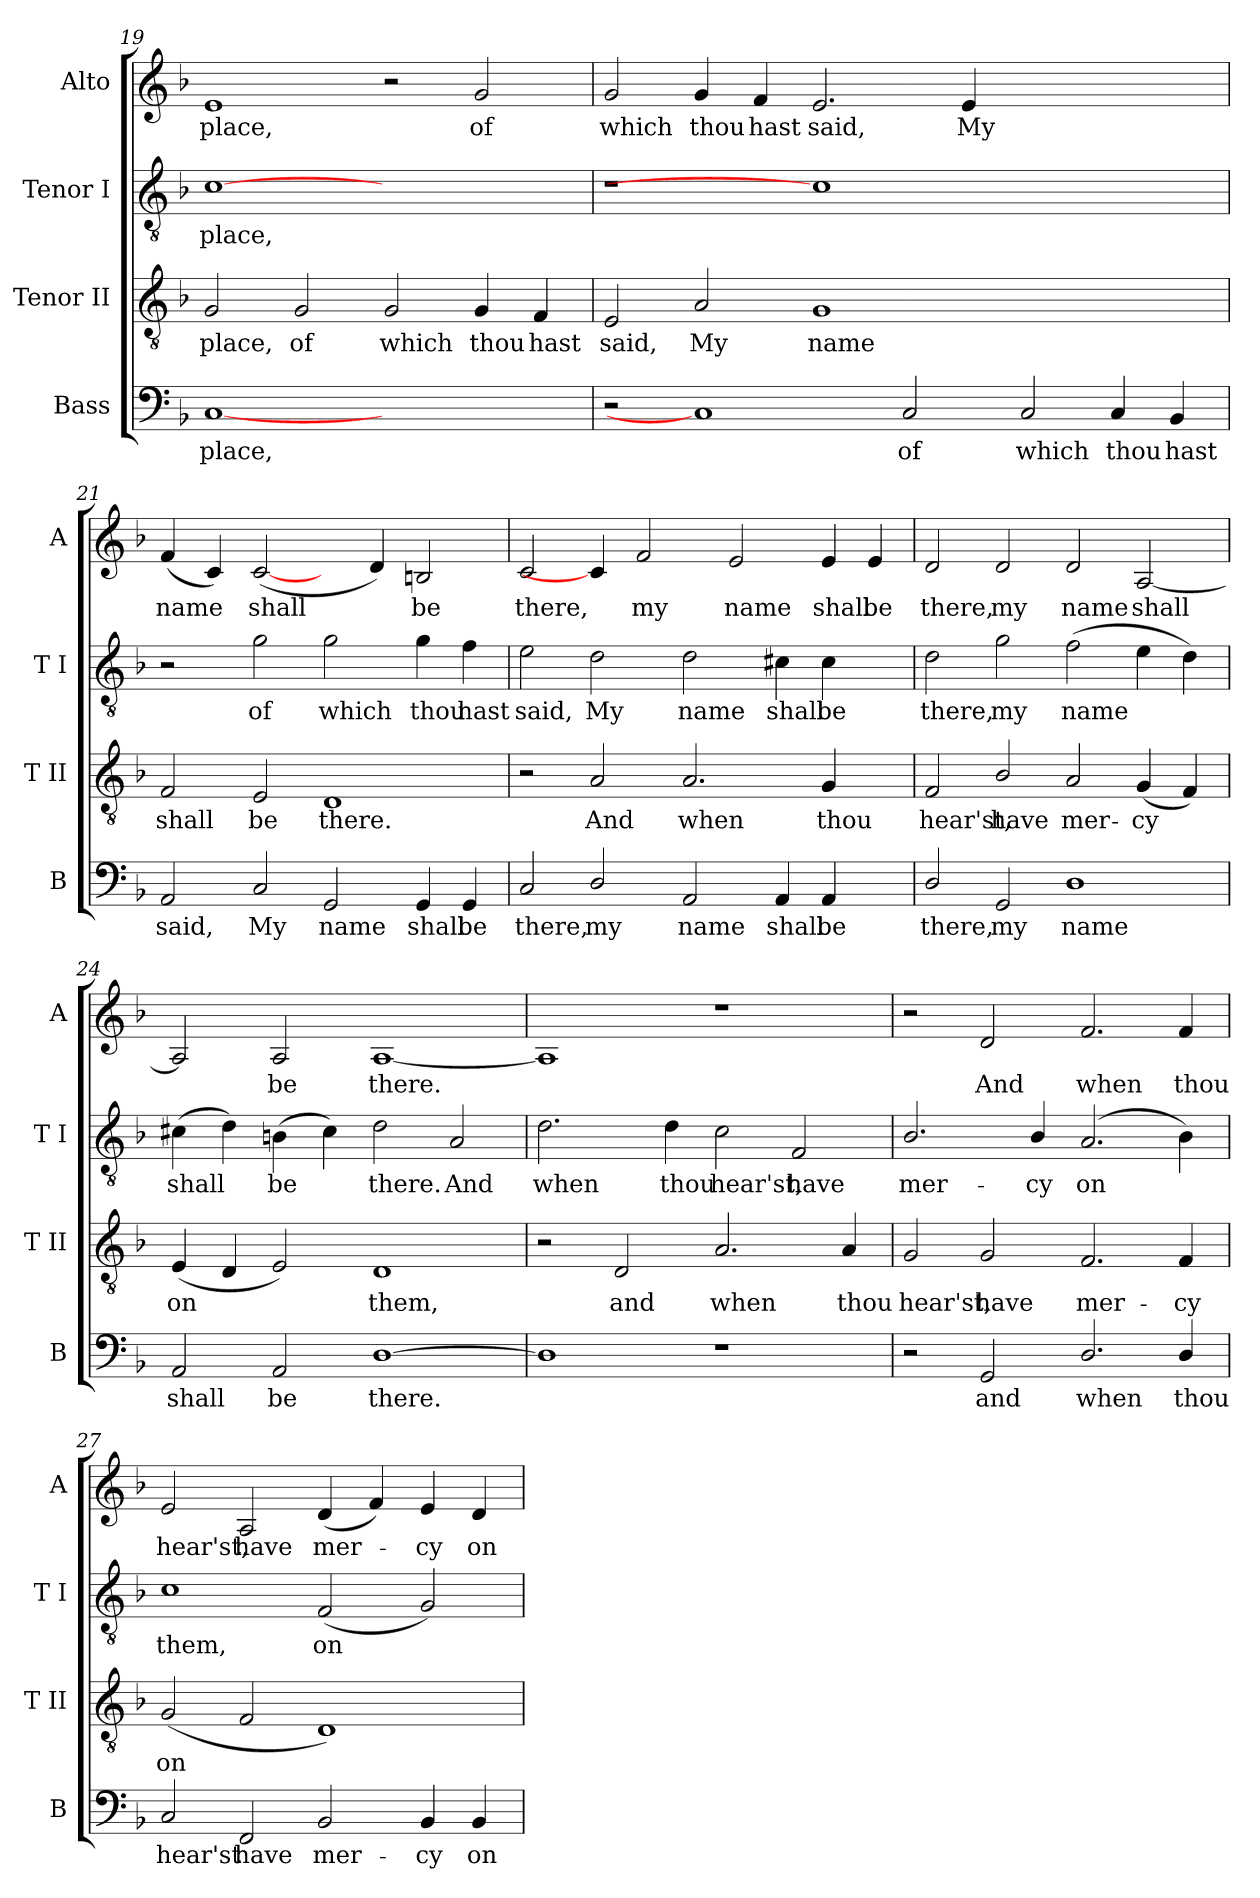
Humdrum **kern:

**kern	**text	**kern	**text	**kern	**text	**kern	**text
*part4	*part4	*part3	*part3	*part2	*part2	*part1	*part1
*staff4	*staff4	*staff3	*staff3	*staff2	*staff2	*staff1	*staff1
*I"Bass	*	*I"Tenor II	*	*I"Tenor I	*	*I"Alto	*
*I'B	*	*I'T II	*	*I'T I	*	*I'A	*
*clefF4	*	*clefGv2	*	*clefGv2	*	*clefG2	*
*k[b-]	*	*k[b-]	*	*k[b-]	*	*k[b-]	*
*F:	*	*F:	*	*F:	*	*F:	*
=19	=19	=19	=19	=19	=19	=19	=19
!	!LO:LY:b	!	!LO:LY:b	!	!LO:LY:b	!	!LO:LY:b
[1C	place,	2G/	place,	[1c	place,	1e	place,
!	!	!	!LO:LY:b	!	!	!	!
.	.	2G/	of	.	.	.	.
!	!	!	!LO:LY:b	!	!	!	!
1ryy	.	2G/	which	1ryy	.	2r	.
!	!	!	!LO:LY:b	!	!	!	!LO:LY:b
.	.	4G/	thou	.	.	2g/	of
!	!	!	!LO:LY:b	!	!	!	!
.	.	4F/	hast	.	.	.	.
!!LO:PB:g=z
=20	=20	=20	=20	=20	=20	=20	=20
!	!	!	!LO:LY:b	!	!	!	!LO:LY:b
2r	.	2E/	said,	1r	.	2g/	which
!	!	!	!LO:LY:b	!	!	!	!LO:LY:b
1C]	.	2A/	My	.	.	4g/	thou
!	!	!	!	!	!	!	!LO:LY:b
.	.	.	.	.	.	4f/	hast
!	!	!	!LO:LY:b	!	!	!	!LO:LY:b
.	.	1G	name	1c]	.	2.e/	said,
!	!LO:LY:b	!	!	!	!	!	!
2C/	of	.	.	.	.	.	.
!	!	!	!	!	!	!	!LO:LY:b
.	.	.	.	.	.	4e/	My
!	!LO:LY:b	!	!	!	!	!	!
2C/	which	1ryy	.	1ryy	.	1ryy	.
!	!LO:LY:b	!	!	!	!	!	!
4C/	thou	.	.	.	.	.	.
!	!LO:LY:b	!	!	!	!	!	!
4BB-/	hast	.	.	.	.	.	.
=21	=21	=21	=21	=21	=21	=21	=21
!	!LO:LY:b	!	!LO:LY:b	!	!	!	!LO:LY:b
2AA/	said,	2F/	shall	2r	.	(<4f/	name
.	.	.	.	.	.	4c/)	.
!	!LO:LY:b	!	!LO:LY:b	!	!LO:LY:b	!	!LO:LY:b
2C/	My	2E/	be	2g\	of	(<[2c/	shall
!	!LO:LY:b	!	!LO:LY:b	!	!LO:LY:b	!	!
2GG/	name	1D	there.	2g\	which	4ryy	.
.	.	.	.	.	.	4d/)	.
!	!LO:LY:b	!	!	!	!LO:LY:b	!	!LO:LY:b
4GG/	shall	.	.	4g\	thou	2Bn/	be
!	!LO:LY:b	!	!	!	!LO:LY:b	!	!
4GG/	be	.	.	4f\	hast	.	.
=22	=22	=22	=22	=22	=22	=22	=22
!	!LO:LY:b	!	!	!	!LO:LY:b	!	!LO:LY:b
2C/	there,	2r	.	2e\	said,	2c/	there,
!	!LO:LY:b	!	!LO:LY:b	!	!LO:LY:b	!	!
2D/	my	2A/	And	2d\	My	4c/]	.
!	!	!	!	!	!	!	!LO:LY:b
.	.	.	.	.	.	2f/	my
!	!LO:LY:b	!	!LO:LY:b	!	!LO:LY:b	!	!
2AA/	name	2.A/	when	2d\	name	.	.
!	!	!	!	!	!	!	!LO:LY:b
.	.	.	.	.	.	2e/	name
!	!LO:LY:b	!	!	!	!LO:LY:b	!	!
4AA/	shall	.	.	4c#X\	shall	.	.
!	!LO:LY:b	!	!LO:LY:b	!	!LO:LY:b	!	!LO:LY:b
4AA/	be	4G/	thou	4c#\	be	4e/	shall
!	!	!	!	!	!	!	!LO:LY:b
4ryy	.	4ryy	.	4ryy	.	4e/	be
!!LO:LB:g=z
=23	=23	=23	=23	=23	=23	=23	=23
!	!LO:LY:b	!	!LO:LY:b	!	!LO:LY:b	!	!LO:LY:b
2D/	there,	2F/	hear'st,	2d\	there,	2d/	there,
!	!LO:LY:b	!	!LO:LY:b	!	!LO:LY:b	!	!LO:LY:b
2GG/	my	2B-/	have	2g\	my	2d/	my
!	!LO:LY:b	!	!LO:LY:b	!	!LO:LY:b	!	!LO:LY:b
1D	name	2A/	mer-	(>2f\	name	2d/	name
!	!	!	!LO:LY:b	!	!	!	!LO:LY:b
.	.	(<4G/	-cy	4e\	.	[2A/	shall
.	.	4F/)	.	4d\)	.	.	.
=24	=24	=24	=24	=24	=24	=24	=24
!	!LO:LY:b	!	!LO:LY:b	!	!LO:LY:b	!	!
2AA/	shall	(<4E/	on	(>4c#X\	shall	2A/]	.
.	.	4D/	.	4d\)	.	.	.
!	!LO:LY:b	!	!	!	!LO:LY:b	!	!LO:LY:b
2AA/	be	2E/)	.	(>4Bn\	be	2A/	be
.	.	.	.	4c#\)	.	.	.
!	!LO:LY:b	!	!LO:LY:b	!	!LO:LY:b	!	!LO:LY:b
[1D	there.	1D	them,	2d\	there.	[1A	there.
!	!	!	!	!	!LO:LY:b	!	!
.	.	.	.	2A/	And	.	.
=25	=25	=25	=25	=25	=25	=25	=25
!	!	!	!	!	!LO:LY:b	!	!
1D]	.	2r	.	2.d\	when	1A]	.
!	!	!	!LO:LY:b	!	!	!	!
.	.	2D/	and	.	.	.	.
!	!	!	!	!	!LO:LY:b	!	!
.	.	.	.	4d\	thou	.	.
!	!	!	!LO:LY:b	!	!LO:LY:b	!	!
1r	.	2.A/	when	2c\	hear'st,	1r	.
!	!	!	!	!	!LO:LY:b	!	!
.	.	.	.	2F/	have	.	.
!	!	!	!LO:LY:b	!	!	!	!
.	.	4A/	thou	.	.	.	.
!!LO:LB:g=z
=26	=26	=26	=26	=26	=26	=26	=26
!	!	!	!LO:LY:b	!	!LO:LY:b	!	!
2r	.	2G/	hear'st,	2.B-/	mer-	2r	.
!	!LO:LY:b	!	!LO:LY:b	!	!	!	!LO:LY:b
2GG/	and	2G/	have	.	.	2d/	And
!	!	!	!	!	!LO:LY:b	!	!
.	.	.	.	4B-/	-cy	.	.
!	!LO:LY:b	!	!LO:LY:b	!	!LO:LY:b	!	!LO:LY:b
2.D/	when	2.F/	mer-	(<2.A/	on	2.f/	when
!	!LO:LY:b	!	!LO:LY:b	!	!	!	!LO:LY:b
4D/	thou	4F/	-cy	4B-\)	.	4f/	thou
!!LO:PB:g=z
=27	=27	=27	=27	=27	=27	=27	=27
!	!LO:LY:b	!	!LO:LY:b	!	!LO:LY:b	!	!LO:LY:b
2C/	hear'st	(<2G/	on	1c	them,	2e/	hear'st,
!	!LO:LY:b	!	!	!	!	!	!LO:LY:b
2FF/	have	2F/	.	.	.	2A/	have
!	!LO:LY:b	!	!	!	!LO:LY:b	!	!LO:LY:b
2BB-i/	mer-	1D)	.	(<2F/	on	(<4d/	mer-
.	.	.	.	.	.	4f/)	.
!	!LO:LY:b	!	!	!	!	!	!LO:LY:b
4BB-/	-cy	.	.	2G/)	.	4e/	-cy
!	!LO:LY:b	!	!	!	!	!	!LO:LY:b
4BB-/	on	.	.	.	.	4d/	on
=	=	=	=	=	=	=	=
*-	*-	*-	*-	*-	*-	*-	*-
